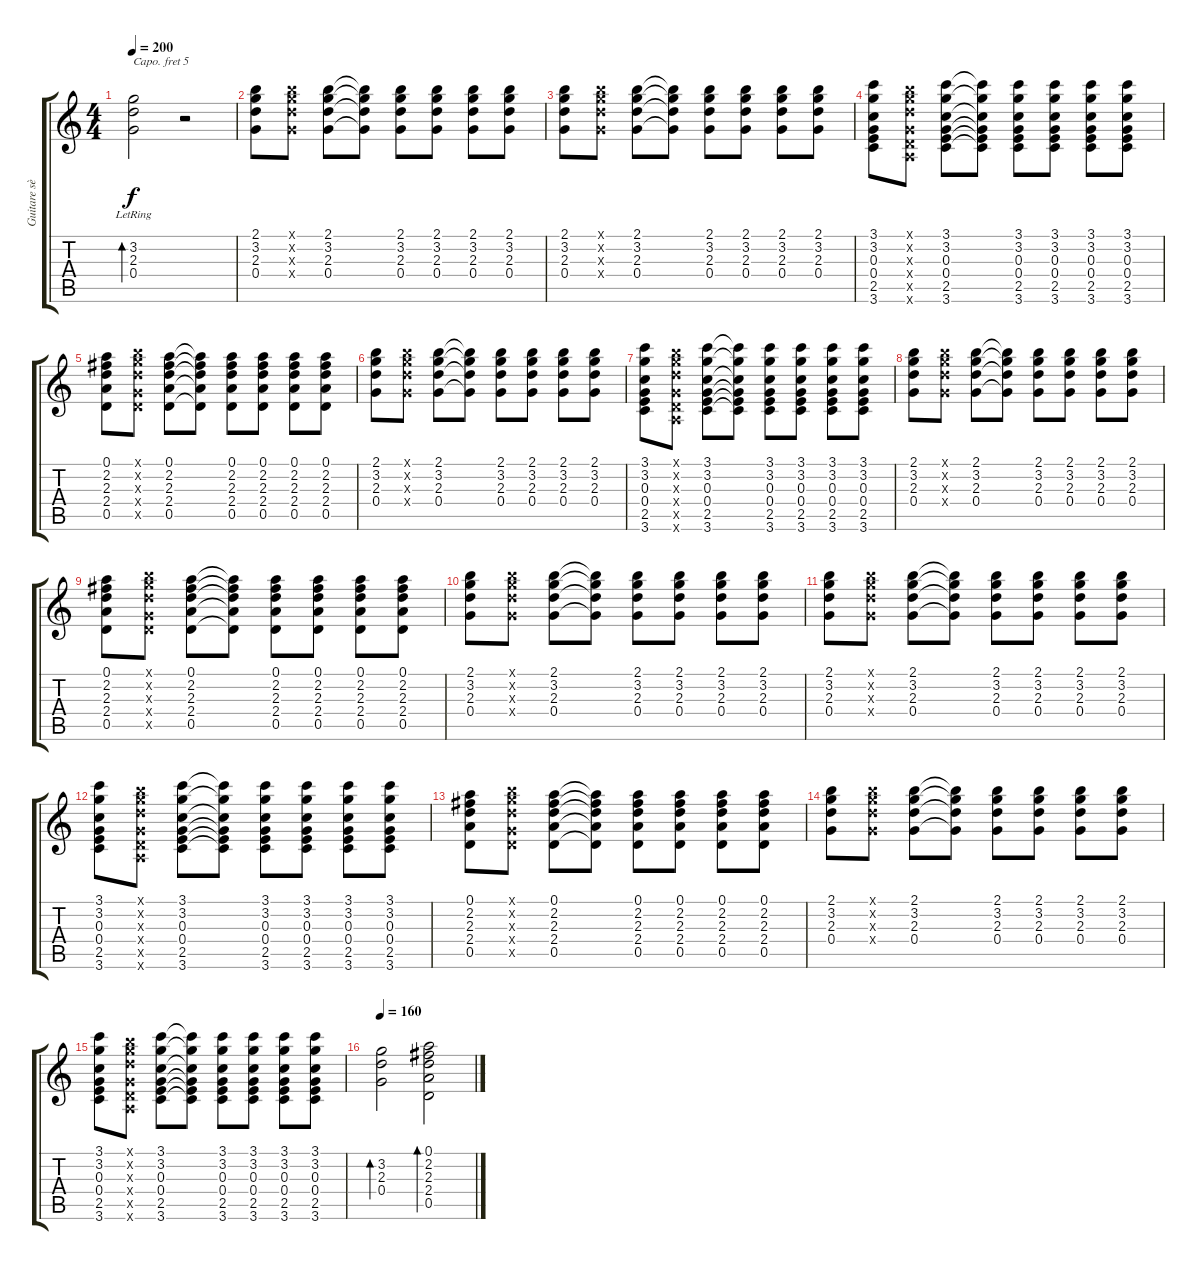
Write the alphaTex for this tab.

\track ("Guitare sèche" "Guitare sè") {instrument acousticguitarsteel}
\staff {score tabs}
\capo 5
\tuning (E4 B3 G3 D3 A2 E2) {hide}
\ts (4 4)
\tempo 200
\clef g2
\ks c
(3.2{lr} 2.3{lr} 0.4{lr}).2{bd 240 dy f} r.2 |
(2.1 3.2 2.3 0.4).8{volume 7} (2.1{x} 3.2{x} 2.3{x} 0.4{x}).8 (2.1 3.2 2.3 0.4).8 (2.1{t} 3.2{t} 2.3{t} 0.4{t}).8 (2.1 3.2 2.3 0.4).8 (2.1 3.2 2.3 0.4).8 (2.1 3.2 2.3 0.4).8 (2.1 3.2 2.3 0.4).8 |
(2.1 3.2 2.3 0.4).8 (2.1{x} 3.2{x} 2.3{x} 0.4{x}).8 (2.1 3.2 2.3 0.4).8 (2.1{t} 3.2{t} 2.3{t} 0.4{t}).8 (2.1 3.2 2.3 0.4).8 (2.1 3.2 2.3 0.4).8 (2.1 3.2 2.3 0.4).8 (2.1 3.2 2.3 0.4).8 |
(3.1 3.2 0.3 0.4 2.5 3.6).8 (2.1{x} 3.2{x} 2.3{x} 0.4{x} 0.5{x} 0.6{x}).8 (3.1 3.2 0.3 0.4 2.5 3.6).8 (3.1{t} 3.2{t} 0.3{t} 0.4{t} 2.5{t} 3.6{t}).8 (3.1 3.2 0.3 0.4 2.5 3.6).8 (3.1 3.2 0.3 0.4 2.5 3.6).8 (3.1 3.2 0.3 0.4 2.5 3.6).8 (3.1 3.2 0.3 0.4 2.5 3.6).8 |
(0.1 2.2 2.3 2.4 0.5).8 (2.1{x} 3.2{x} 2.3{x} 0.4{x} 0.5{x}).8 (0.1 2.2 2.3 2.4 0.5).8 (0.1{t} 2.2{t} 2.3{t} 2.4{t} 0.5{t}).8 (0.1 2.2 2.3 2.4 0.5).8 (0.1 2.2 2.3 2.4 0.5).8 (0.1 2.2 2.3 2.4 0.5).8 (0.1 2.2 2.3 2.4 0.5).8 |
(2.1 3.2 2.3 0.4).8 (2.1{x} 3.2{x} 2.3{x} 0.4{x}).8 (2.1 3.2 2.3 0.4).8 (2.1{t} 3.2{t} 2.3{t} 0.4{t}).8 (2.1 3.2 2.3 0.4).8 (2.1 3.2 2.3 0.4).8 (2.1 3.2 2.3 0.4).8 (2.1 3.2 2.3 0.4).8 |
(3.1 3.2 0.3 0.4 2.5 3.6).8 (2.1{x} 3.2{x} 2.3{x} 0.4{x} 0.5{x} 0.6{x}).8 (3.1 3.2 0.3 0.4 2.5 3.6).8 (3.1{t} 3.2{t} 0.3{t} 0.4{t} 2.5{t} 3.6{t}).8 (3.1 3.2 0.3 0.4 2.5 3.6).8 (3.1 3.2 0.3 0.4 2.5 3.6).8 (3.1 3.2 0.3 0.4 2.5 3.6).8 (3.1 3.2 0.3 0.4 2.5 3.6).8 |
(2.1 3.2 2.3 0.4).8 (2.1{x} 3.2{x} 2.3{x} 0.4{x}).8 (2.1 3.2 2.3 0.4).8 (2.1{t} 3.2{t} 2.3{t} 0.4{t}).8 (2.1 3.2 2.3 0.4).8 (2.1 3.2 2.3 0.4).8 (2.1 3.2 2.3 0.4).8 (2.1 3.2 2.3 0.4).8 |
(0.1 2.2 2.3 2.4 0.5).8 (2.1{x} 3.2{x} 2.3{x} 0.4{x} 0.5{x}).8 (0.1 2.2 2.3 2.4 0.5).8 (0.1{t} 2.2{t} 2.3{t} 2.4{t} 0.5{t}).8 (0.1 2.2 2.3 2.4 0.5).8 (0.1 2.2 2.3 2.4 0.5).8 (0.1 2.2 2.3 2.4 0.5).8 (0.1 2.2 2.3 2.4 0.5).8 |
(2.1 3.2 2.3 0.4).8 (2.1{x} 3.2{x} 2.3{x} 0.4{x}).8 (2.1 3.2 2.3 0.4).8 (2.1{t} 3.2{t} 2.3{t} 0.4{t}).8 (2.1 3.2 2.3 0.4).8 (2.1 3.2 2.3 0.4).8 (2.1 3.2 2.3 0.4).8 (2.1 3.2 2.3 0.4).8 |
(2.1 3.2 2.3 0.4).8 (2.1{x} 3.2{x} 2.3{x} 0.4{x}).8 (2.1 3.2 2.3 0.4).8 (2.1{t} 3.2{t} 2.3{t} 0.4{t}).8 (2.1 3.2 2.3 0.4).8 (2.1 3.2 2.3 0.4).8 (2.1 3.2 2.3 0.4).8 (2.1 3.2 2.3 0.4).8 |
(3.1 3.2 0.3 0.4 2.5 3.6).8 (2.1{x} 3.2{x} 2.3{x} 0.4{x} 0.5{x} 0.6{x}).8 (3.1 3.2 0.3 0.4 2.5 3.6).8 (3.1{t} 3.2{t} 0.3{t} 0.4{t} 2.5{t} 3.6{t}).8 (3.1 3.2 0.3 0.4 2.5 3.6).8 (3.1 3.2 0.3 0.4 2.5 3.6).8 (3.1 3.2 0.3 0.4 2.5 3.6).8 (3.1 3.2 0.3 0.4 2.5 3.6).8 |
(0.1 2.2 2.3 2.4 0.5).8 (2.1{x} 3.2{x} 2.3{x} 0.4{x} 0.5{x}).8 (0.1 2.2 2.3 2.4 0.5).8 (0.1{t} 2.2{t} 2.3{t} 2.4{t} 0.5{t}).8 (0.1 2.2 2.3 2.4 0.5).8 (0.1 2.2 2.3 2.4 0.5).8 (0.1 2.2 2.3 2.4 0.5).8 (0.1 2.2 2.3 2.4 0.5).8 |
(2.1 3.2 2.3 0.4).8 (2.1{x} 3.2{x} 2.3{x} 0.4{x}).8 (2.1 3.2 2.3 0.4).8 (2.1{t} 3.2{t} 2.3{t} 0.4{t}).8 (2.1 3.2 2.3 0.4).8 (2.1 3.2 2.3 0.4).8 (2.1 3.2 2.3 0.4).8 (2.1 3.2 2.3 0.4).8 |
(3.1 3.2 0.3 0.4 2.5 3.6).8 (2.1{x} 3.2{x} 2.3{x} 0.4{x} 0.5{x} 0.6{x}).8 (3.1 3.2 0.3 0.4 2.5 3.6).8 (3.1{t} 3.2{t} 0.3{t} 0.4{t} 2.5{t} 3.6{t}).8 (3.1 3.2 0.3 0.4 2.5 3.6).8 (3.1 3.2 0.3 0.4 2.5 3.6).8 (3.1 3.2 0.3 0.4 2.5 3.6).8 (3.1 3.2 0.3 0.4 2.5 3.6).8 |
\tempo 160
(3.2 2.3 0.4).2{bd 240} (0.1 2.2 2.3 2.4 0.5).2{bd 240}
